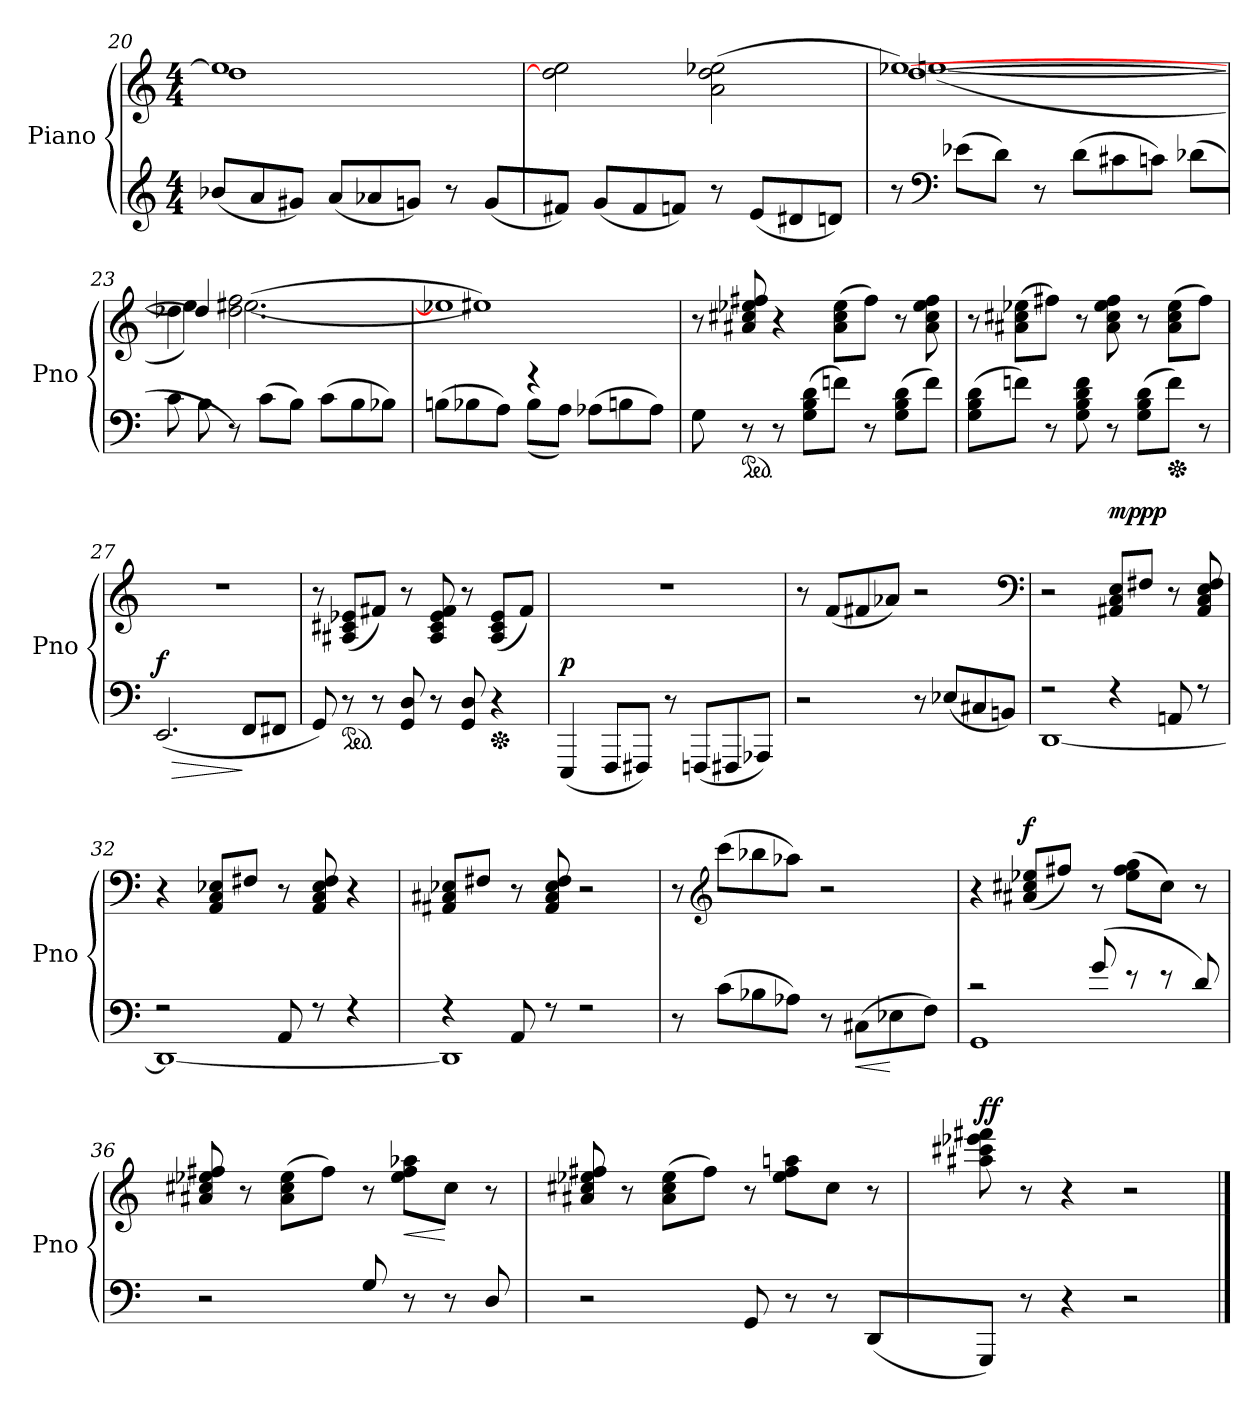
**kern	**dynam	**kern	**dynam
*part2	*part2	*part1	*part1
*staff2	*staff2	*staff1	*staff1
*I"Piano	*	*I"Piano	*
*I'Pno	*	*I'Pno	*
*clefG2	*	*clefG2	*
*M4/4	*	*M4/4	*
=20	=20	=20	=20
*	*	*^	*
(8b-X/L	.	1ee-\]	1dd/	.
8a/	.	.	.	.
8g#X/J)	.	.	.	.
(8a/L	.	.	.	.
8a-X/	.	.	.	.
8gn/J)	.	.	.	.
8r	.	.	.	.
(8g/L	.	.	.	.
*	*	*v	*v	*
=21	=21	=21	=21
8f#X/J)	.	2dd\] 2ee\	.
(8g/L	.	.	.
8f#/	.	.	.
8fn/J)	.	.	.
8r	.	(2a\ 2dd\ 2ee-X\	.
(8e/L	.	.	.
8d#X/	.	.	.
8dn/J)	.	.	.
!!LO:LB:g=z
=22	=22	=22	=22
*	*	*^	*
*	*	*	*^	*
8r	.	[1ee-X/)	([1een\	[1dd/	.
*clefF4	*	*	*	*	*
(8e-X\L	.	.	.	.	.
8d\J)	.	.	.	.	.
8r	.	.	.	.	.
(8d\L	.	.	.	.	.
8c#X\	.	.	.	.	.
8cn\J)	.	.	.	.	.
(8d-X\L	.	.	.	.	.
=23	=23	=23	=23	=23	=23
*^	*	*	*	*	*
4ryy	8c\	.	4dd-X\	4een\])	4dd/]	.
.	8B\J	.	.	.	.	.
8r)	8ryy	.	2.dd-\ 2.ff\	([2.ee#X\	2.ryy	.
2ryy	(8c\L	.	.	.	.	.
.	8B\J)	.	.	.	.	.
.	(8c\L	.	.	.	.	.
.	8B\	.	.	.	.	.
8ryy	8B-X\J)	.	.	.	.	.
*	*	*	*	*v	*v	*
=24	=24	=24	=24	=24	=24
4.ryy	(8Bn\L	.	1ee-X/]	1ee#X/])	.
.	8B-X\	.	.	.	.
.	8A\J)	.	.	.	.
4r	(8B-\L	.	.	.	.
.	8A\J)	.	.	.	.
4.ryy	(8A-X\L	.	.	.	.
.	8Bn\	.	.	.	.
.	8A-\J)	.	.	.	.
*v	*v	*	*	*	*
*	*	*v	*v	*
=25	=25	=25	=25
8G\	.	8r	.
*ped	*	*	*
8r	.	8a#X/ 8cc#X/ 8ee-X/ 8ff#X/	.
8r	.	4r	.
(8G\ 8B\ 8d\L	.	.	.
8fn\J)	.	(8a#\ 8cc#\ 8ee-\L	.
8r	.	8ff#\J)	.
(8G\ 8B\ 8d\L	.	8r	.
8f\J)	.	8a#\ 8cc#\ 8ee-\ 8ff#\	.
!!LO:LB:g=z
=26	=26	=26	=26
(8G\ 8B\ 8d\L	.	8r	.
8fn\J)	.	(8a#X\ 8cc#X\ 8ee-X\L	.
8r	.	8ff#X\J)	.
8G\ 8B\ 8d\ 8f\	.	8r	.
8r	.	8a#\ 8cc#\ 8ee-\ 8ff#\	.
(8G\ 8B\ 8d\L	.	8r	.
*Xped	*	*	*
8f\J)	.	(8a#\ 8cc#\ 8ee-\L	.
8r	.	8ff#\J)	.
=27	=27	=27	=27
!	!LO:HP:b	!	!
!	!LO:DY:n=1:a	!	!
(2.EE/	> f	1r	.
8FF/L	]	.	.
8FF#X/J	.	.	.
=28	=28	=28	=28
8GG/)	.	8r	.
*ped	*	*	*
8r	.	(8A#X/ 8c#X/ 8e-X/L	.
8r	.	8f#X/J)	.
8GG/ 8D/	.	8r	.
8r	.	8A#/ 8c#/ 8e-/ 8f#/	.
8GG/ 8D/	.	8r	.
*Xped	*	*	*
4r	.	(8A#/ 8c#/ 8e-/L	.
.	.	8f#/J)	.
=29	=29	=29	=29
!	!LO:DY:a	!	!
(4EEE/	p	1r	.
8FFF/L	.	.	.
8FFF#X/J)	.	.	.
8r	.	.	.
(8FFFn/L	.	.	.
8FFF#X/	.	.	.
8AAA-X/J)	.	.	.
!!LO:LB:g=z
=30	=30	=30	=30
2r	.	8r	.
.	.	(8f/L	.
.	.	8f#X/	.
.	.	8a-X/J)	.
8r	.	2r	.
(8E-X/L	.	.	.
8C#X/	.	.	.
8BBn/J)	.	.	.
*	*	*clefF4	*
=31	=31	=31	=31
*^	*	*	*
2r	[1DD/	.	2r	.
!	!	!	!	!LO:DY:a
4r	.	.	8AA#X/ 8C/ 8E/L	mp
!	!	!	!	!LO:DY:a
.	.	.	8F#X/J	pp
8AAn/	.	.	8r	.
8r	.	.	8AA#/ 8C/ 8E/ 8F#/	.
=32	=32	=32	=32	=32
2r	1DD/_	.	4r	.
.	.	.	8AA/ 8C/ 8E-X/L	.
.	.	.	8F#X/J	.
8AA/	.	.	8r	.
8r	.	.	8AA/ 8C/ 8E-/ 8F#/	.
4r	.	.	4r	.
=33	=33	=33	=33	=33
4r	1DD/]	.	8AA#X/ 8C#X/ 8E-X/L	.
.	.	.	8F#X/J	.
8AA/	.	.	8r	.
8r	.	.	8AA#/ 8C#/ 8E-/ 8F#/	.
2r	.	.	2r	.
*v	*v	*	*	*
!!LO:LB:g=z
=34	=34	=34	=34
8r	.	8r	.
*	*	*clefG2	*
(8c\L	.	(8ccc\L	.
8B-X\	.	8bb-X\	.
8A-X\J)	.	8aa-X\J)	.
8r	.	2r	.
!	!LO:HP:b	!	!
(8C#X\L	<	.	.
8E-X\	[	.	.
8F\J)	.	.	.
=35	=35	=35	=35
*^	*	*	*
2r	1GG/	.	4r	.
!	!	!	!	!LO:DY:a
.	.	.	(8a#X/ 8cc#X/ 8ee-X/L	f
.	.	.	8ff#X\J)	.
(8g/	.	.	8r	.
8r	.	.	(8ee-\ 8ff#\ 8gg\L	.
8r	.	.	8cc#\J)	.
8d/)	.	.	8r	.
*v	*v	*	*	*
=36	=36	=36	=36
2r	.	8a#X/ 8cc#X/ 8ee-X/ 8ff#X/	.
.	.	8r	.
.	.	(8a#\ 8cc#\ 8ee-\L	.
.	.	8ff#\J)	.
8G/	.	8r	.
!	!	!	!LO:HP:b
8r	.	8ee-\ 8ff#\ 8aa-X\L	<
8r	.	8cc#\J	[
8D/	.	8r	.
=37	=37	=37	=37
2r	.	8a#X/ 8cc#X/ 8ee-X/ 8ff#X/	.
.	.	8r	.
.	.	(8a#\ 8cc#\ 8ee-\L	.
.	.	8ff#\J)	.
8GG/	.	8r	.
8r	.	8ee-\ 8ff#\ 8aan\L	.
8r	.	8cc#\J	.
(8DD/L	.	8r	.
=38	=38	=38	=38
!	!	!	!LO:DY:a
8GGG/J)	.	8aa#X\ 8ccc#X\ 8eee-X\ 8fff#X\	ff
8r	.	8r	.
4r	.	4r	.
2r	.	2r	.
==	==	==	==
*-	*-	*-	*-
